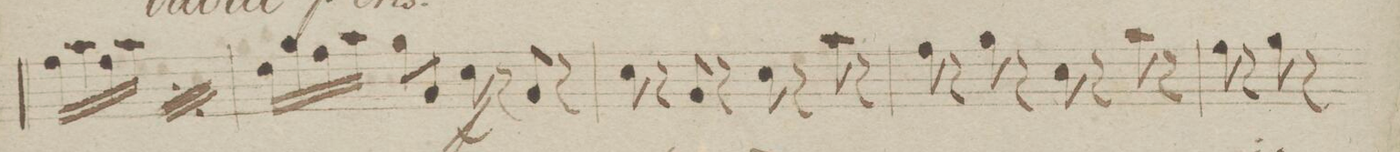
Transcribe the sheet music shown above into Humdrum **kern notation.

**kern	**dynam
*I"Viola	*
*clefC3	*
*k[b-]	*
*met(c)	*
*M4/4	*
16g\LL	.
16b-\	.
16g\	.
16b-\JJ	.
*rep	*
16g\LL	.
16b-\	.
16g\	.
16b-\JJ	.
*Xrep	*
=4	=4
16e\LL	.
16a\	.
16g\	.
16b-\JJ	.
8a\L	.
8A/J	.
8d\	f
8r	.
8A/	.
8r	.
=5	=5
8d\	.
8r	.
8A/	.
8r	.
8d\	.
8r	.
8b-\	.
8r	.
=6	=6
8g\	.
8r	.
8a\	.
8r	.
8d\	.
8r	.
8b-\	.
8r	.
=7	=7
8g\	.
8r	.
8a\	.
8r	.
*-	*-
